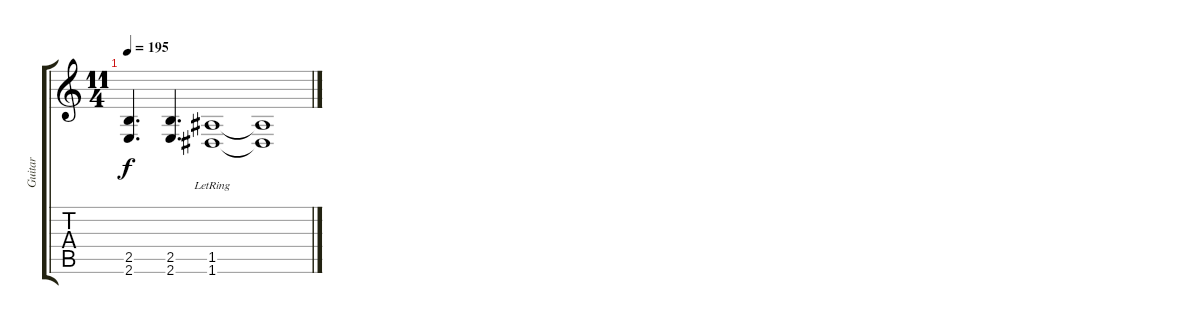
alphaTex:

\track ("Guitar" "Guitar") {instrument distortionguitar}
\staff {score tabs}
\tuning (E4 B3 G3 D3 A2 D2) {hide}
\ts (11 4)
\tempo 195
\clef g2
\ks c
(2.5 2.6).4{d dy f} (2.5 2.6).4{d} (1.5{lr} 1.6{lr}).1 (1.5{t} 1.6{t}).1
